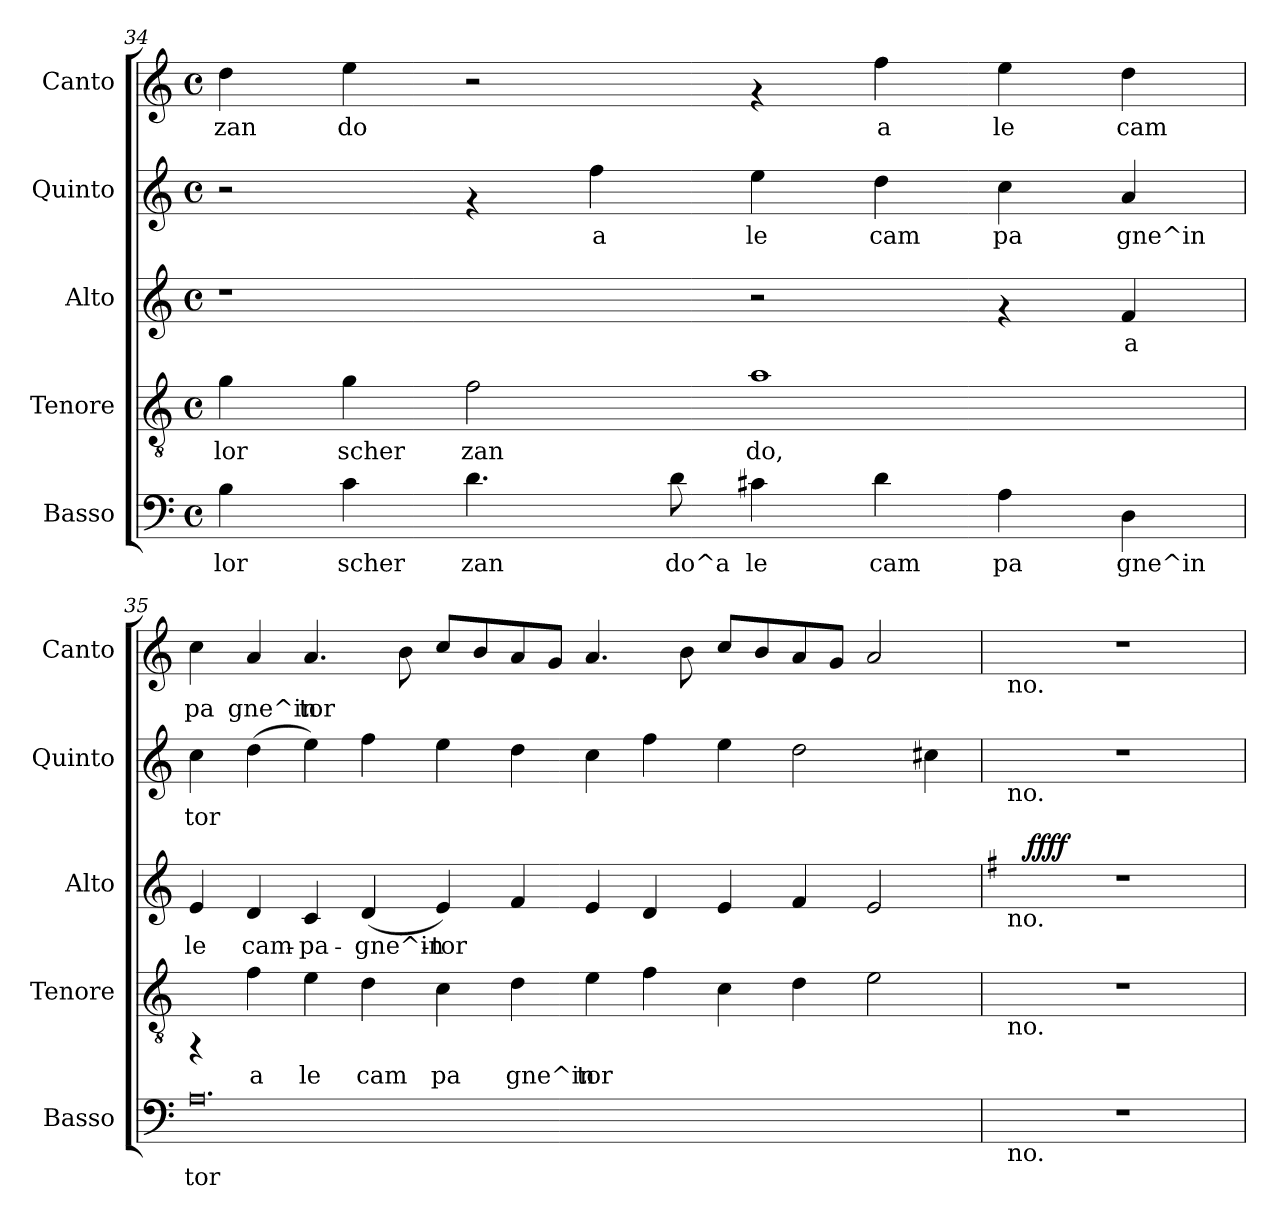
**kern	**text	**kern	**text	**kern	**text	**dynam	**kern	**text	**kern	**text
*part5	*part5	*part4	*part4	*part3	*part3	*part3	*part2	*part2	*part1	*part1
*staff5	*staff5	*staff4	*staff4	*staff3	*staff3	*staff3	*staff2	*staff2	*staff1	*staff1
*I"Basso	*	*I"Tenore	*	*I"Alto	*	*	*I"Quinto	*	*I"Canto	*
*I'Basso	*	*I'Tenore	*	*I'Alto	*	*	*I'Quinto	*	*I'Canto	*
*clefF4	*	*clefGv2	*	*clefG2	*	*	*clefG2	*	*clefG2	*
*k[]	*	*k[]	*	*k[]	*	*	*k[]	*	*k[]	*
*C:	*	*C:	*	*C:	*	*	*C:	*	*C:	*
*M4/4	*	*M4/4	*	*M4/4	*	*	*M4/4	*	*M4/4	*
*met(c)	*	*met(c)	*	*met(c)	*	*	*met(c)	*	*met(c)	*
=34	=34	=34	=34	=34	=34	=34	=34	=34	=34	=34
!	!LO:LY:b:cj	!	!LO:LY:b:cj	!	!	!	!	!	!	!LO:LY:b:cj
4B\	lor	4g\	lor	1r	.	.	2r	.	4dd\	zan
!	!LO:LY:b:cj	!	!LO:LY:b:cj	!	!	!	!	!	!	!LO:LY:b:cj
4c\	scher	4g\	scher	.	.	.	.	.	4ee\	do
!	!LO:LY:b:cj	!	!LO:LY:b:cj	!	!	!	!	!	!	!
4.d\	zan	2f\	zan	.	.	.	4rf	.	2r	.
!	!	!	!	!	!	!	!	!LO:LY:b:cj	!	!
.	.	.	.	.	.	.	4ff\	a	.	.
!	!LO:LY:b:cj	!	!	!	!	!	!	!	!	!
8d\	do^a	.	.	.	.	.	.	.	.	.
!	!LO:LY:b:cj	!	!LO:LY:b:cj	!	!	!	!	!LO:LY:b:cj	!	!
4c#X\	le	1a	do,	2r	.	.	4ee\	le	4rf	.
!	!LO:LY:b:cj	!	!	!	!	!	!	!LO:LY:b:cj	!	!LO:LY:b:cj
4d\	cam	.	.	.	.	.	4dd\	cam	4ff\	a
!	!LO:LY:b:cj	!	!	!	!	!	!	!LO:LY:b:cj	!	!LO:LY:b:cj
4A\	pa	.	.	4rf	.	.	4cc\	pa	4ee\	le
!	!LO:LY:b:cj	!	!	!	!LO:LY:b:cj	!	!	!LO:LY:b:cj	!	!LO:LY:b:cj
4D\	gne^in	.	.	4f/	a	.	4a/	gne^in	4dd\	cam
=35	=35	=35	=35	=35	=35	=35	=35	=35	=35	=35
!	!LO:LY:b:cj	!	!	!	!LO:LY:b:cj	!	!	!LO:LY:b:cj	!	!LO:LY:b:cj
0.A	tor	4rFF	.	4e/	le	.	4cc\	tor	4cc>\	pa
!	!	!	!LO:LY:b:cj	!	!LO:LY:b:cj	!	!	!LO:LY:b:cj	!	!LO:LY:b:cj
.	.	4f\	a	4d/	cam-	.	(>4dd\	.	4a/	gne^in
!	!	!	!LO:LY:b:cj	!	!LO:LY:b:cj	!	!	!LO:LY:b:cj	!	!LO:LY:b:cj
.	.	4e\	le	4c/	-pa-	.	4ee\)	.	4.a/	tor
!	!	!	!LO:LY:b:cj	!	!LO:LY:b:cj	!	!	!LO:LY:b:cj	!	!
.	.	4d\	cam	(<4d/	-gne^in-	.	4ff\	.	.	.
!	!	!	!	!	!	!	!	!	!	!LO:LY:b:cj
.	.	.	.	.	.	.	.	.	8b\	.
!	!	!	!LO:LY:b:cj	!	!LO:LY:b:cj	!	!	!LO:LY:b:cj	!	!LO:LY:b:cj
.	.	4c\	pa	4e/)	-tor-	.	4ee\	.	8cc/L	.
!	!	!	!	!	!	!	!	!	!	!LO:LY:b:cj
.	.	.	.	.	.	.	.	.	8b/	.
!	!	!	!LO:LY:b:cj	!	!LO:LY:b:cj	!	!	!LO:LY:b:cj	!	!LO:LY:b:cj
.	.	4d\	gne^in	4f/	--	.	4dd\	.	8a/	.
!	!	!	!	!	!	!	!	!	!	!LO:LY:b:cj
.	.	.	.	.	.	.	.	.	8g/J	.
!	!	!	!LO:LY:b:cj	!	!LO:LY:b:cj	!	!	!LO:LY:b:cj	!	!LO:LY:b:cj
.	.	4e\	tor	4e/	--	.	4cc\	.	4.a/	.
!	!	!	!LO:LY:b:cj	!	!LO:LY:b:cj	!	!	!LO:LY:b:cj	!	!
.	.	4f\	.	4d/	--	.	4ff\	.	.	.
!	!	!	!	!	!	!	!	!	!	!LO:LY:b:cj
.	.	.	.	.	.	.	.	.	8b\	.
!	!	!	!LO:LY:b:cj	!	!LO:LY:b:cj	!	!	!LO:LY:b:cj	!	!LO:LY:b:cj
.	.	4c\	.	4e/	--	.	4ee\	.	8cc/L	.
!	!	!	!	!	!	!	!	!	!	!LO:LY:b:cj
.	.	.	.	.	.	.	.	.	8b/	.
!	!	!	!LO:LY:b:cj	!	!LO:LY:b:cj	!	!	!LO:LY:b:cj	!	!LO:LY:b:cj
.	.	4d\	.	4f/	--	.	2dd\	.	8a/	.
!	!	!	!	!	!	!	!	!	!	!LO:LY:b:cj
.	.	.	.	.	.	.	.	.	8g/J	.
!	!	!	!LO:LY:b:cj	!	!LO:LY:b:cj	!	!	!	!	!LO:LY:b:cj
.	.	2e\	.	2e/	--	.	.	.	2a/	.
!	!	!	!	!	!	!	!	!LO:LY:b:cj	!	!
.	.	.	.	.	.	.	4cc#X\	.	.	.
=36	=36	=36	=36	=36	=36	=36	=36	=36	=36	=36
*	*	*	*	*k[f#]	*	*	*	*	*	*
*	*	*	*	*G:	*	*	*	*	*	*
*	*	*	*	*^	*	*	*	*	*	*
!	!	!	!	!	!	!	!	!	!	!LO:TX:b:t=no.	!
!	!	!	!	!	!	!	!	!LO:TX:b:t=no.	!	!	!
!	!	!	!	!LO:TX:b:t=no.	!	!	!	!	!	!	!
!	!	!LO:TX:b:t=no.	!	!	!	!	!	!	!	!	!
!LO:TX:b:t=no.	!	!	!	!	!	!	!	!	!	!	!
1r	.	1r	.	1r	32.ryy	.	.	1r	.	1r	.
!	!	!	!	!	!	!	!LO:DY:b	!	!	!	!
.	.	.	.	.	2ryy	.	ffff	.	.	.	.
.	.	.	.	.	4ryy	.	.	.	.	.	.
.	.	.	.	.	8ryy	.	.	.	.	.	.
.	.	.	.	.	16ryy	.	.	.	.	.	.
.	.	.	.	.	64ryy	.	.	.	.	.	.
*	*	*	*	*v	*v	*	*	*	*	*	*
=!	=!	=!	=!	=!	=!	=!	=!	=!	=!	=!
*-	*-	*-	*-	*-	*-	*-	*-	*-	*-	*-
